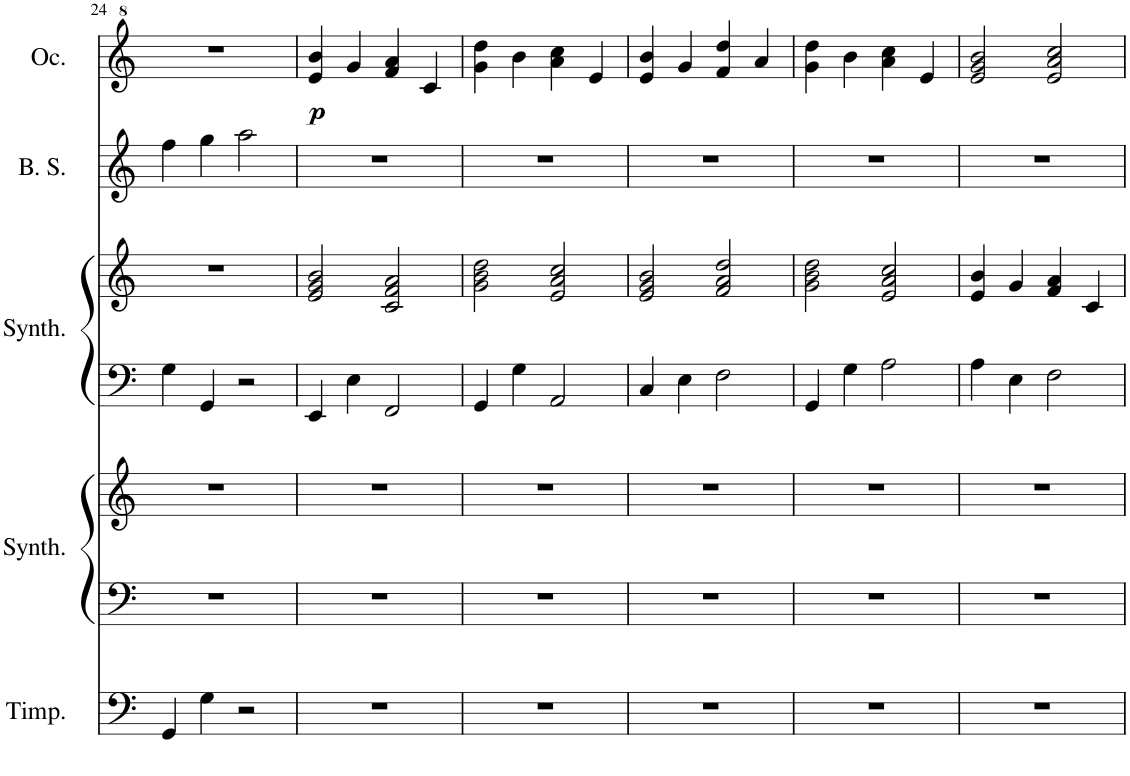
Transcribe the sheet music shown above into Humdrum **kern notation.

**kern	**kern	**kern	**kern	**kern	**kern	**kern	**dynam
*part5	*part4	*part4	*part3	*part3	*part2	*part1	*part1
*staff7	*staff6	*staff5	*staff4	*staff3	*staff2	*staff1	*staff1
*I"Timpani	*I"Brightness Synthesizer	*	*I"Warm Synthesizer	*	*I"Boy Soprano	*I"Ocarina	*
*I'Timp.	*I'Synth.	*	*I'Synth.	*	*I'B. S.	*I'Oc.	*
!!LO:PB:g=z
*clefF4	*clefF4	*clefG2	*clefF4	*clefG2	*clefG2	*clefG^2	*
*k[]	*k[]	*k[]	*k[]	*k[]	*k[]	*k[]	*
*M4/4	*M4/4	*M4/4	*M4/4	*M4/4	*M4/4	*M4/4	*
=24	=24	=24	=24	=24	=24	=24	=24
4GG/	1r	1r	4G\	1r	4ff\	1r	.
4G\	.	.	4GG/	.	4gg\	.	.
2r	.	.	2r	.	2aa\	.	.
=25	=25	=25	=25	=25	=25	=25	=25
!	!	!	!	!	!	!	!LO:DY:b
1r	1r	1r	4EE/	2e/ 2g/ 2b/	1r	4ee/ 4bb/	p
.	.	.	4E\	.	.	4gg/	.
.	.	.	2FF/	2c/ 2f/ 2a/	.	4ff/ 4aa/	.
.	.	.	.	.	.	4cc/	.
=26	=26	=26	=26	=26	=26	=26	=26
1r	1r	1r	4GG/	2g\ 2b\ 2dd\	1r	4gg\ 4ddd\	.
.	.	.	4G\	.	.	4bb\	.
.	.	.	2AA/	2e/ 2a/ 2cc/	.	4aa\ 4ccc\	.
.	.	.	.	.	.	4ee/	.
=27	=27	=27	=27	=27	=27	=27	=27
1r	1r	1r	4C/	2e/ 2g/ 2b/	1r	4ee/ 4bb/	.
.	.	.	4E\	.	.	4gg/	.
.	.	.	2F\	2f/ 2a/ 2dd/	.	4ff/ 4ddd/	.
.	.	.	.	.	.	4aa/	.
=28	=28	=28	=28	=28	=28	=28	=28
1r	1r	1r	4GG/	2g\ 2b\ 2dd\	1r	4gg\ 4ddd\	.
.	.	.	4G\	.	.	4bb\	.
.	.	.	2A\	2e/ 2a/ 2cc/	.	4aa\ 4ccc\	.
.	.	.	.	.	.	4ee/	.
=29	=29	=29	=29	=29	=29	=29	=29
1r	1r	1r	4A\	4e/ 4b/	1r	2ee/ 2gg/ 2bb/	.
.	.	.	4E\	4g/	.	.	.
.	.	.	2F\	4f/ 4a/	.	2ee/ 2aa/ 2ccc/	.
.	.	.	.	4c/	.	.	.
=	=	=	=	=	=	=	=
*-	*-	*-	*-	*-	*-	*-	*-
